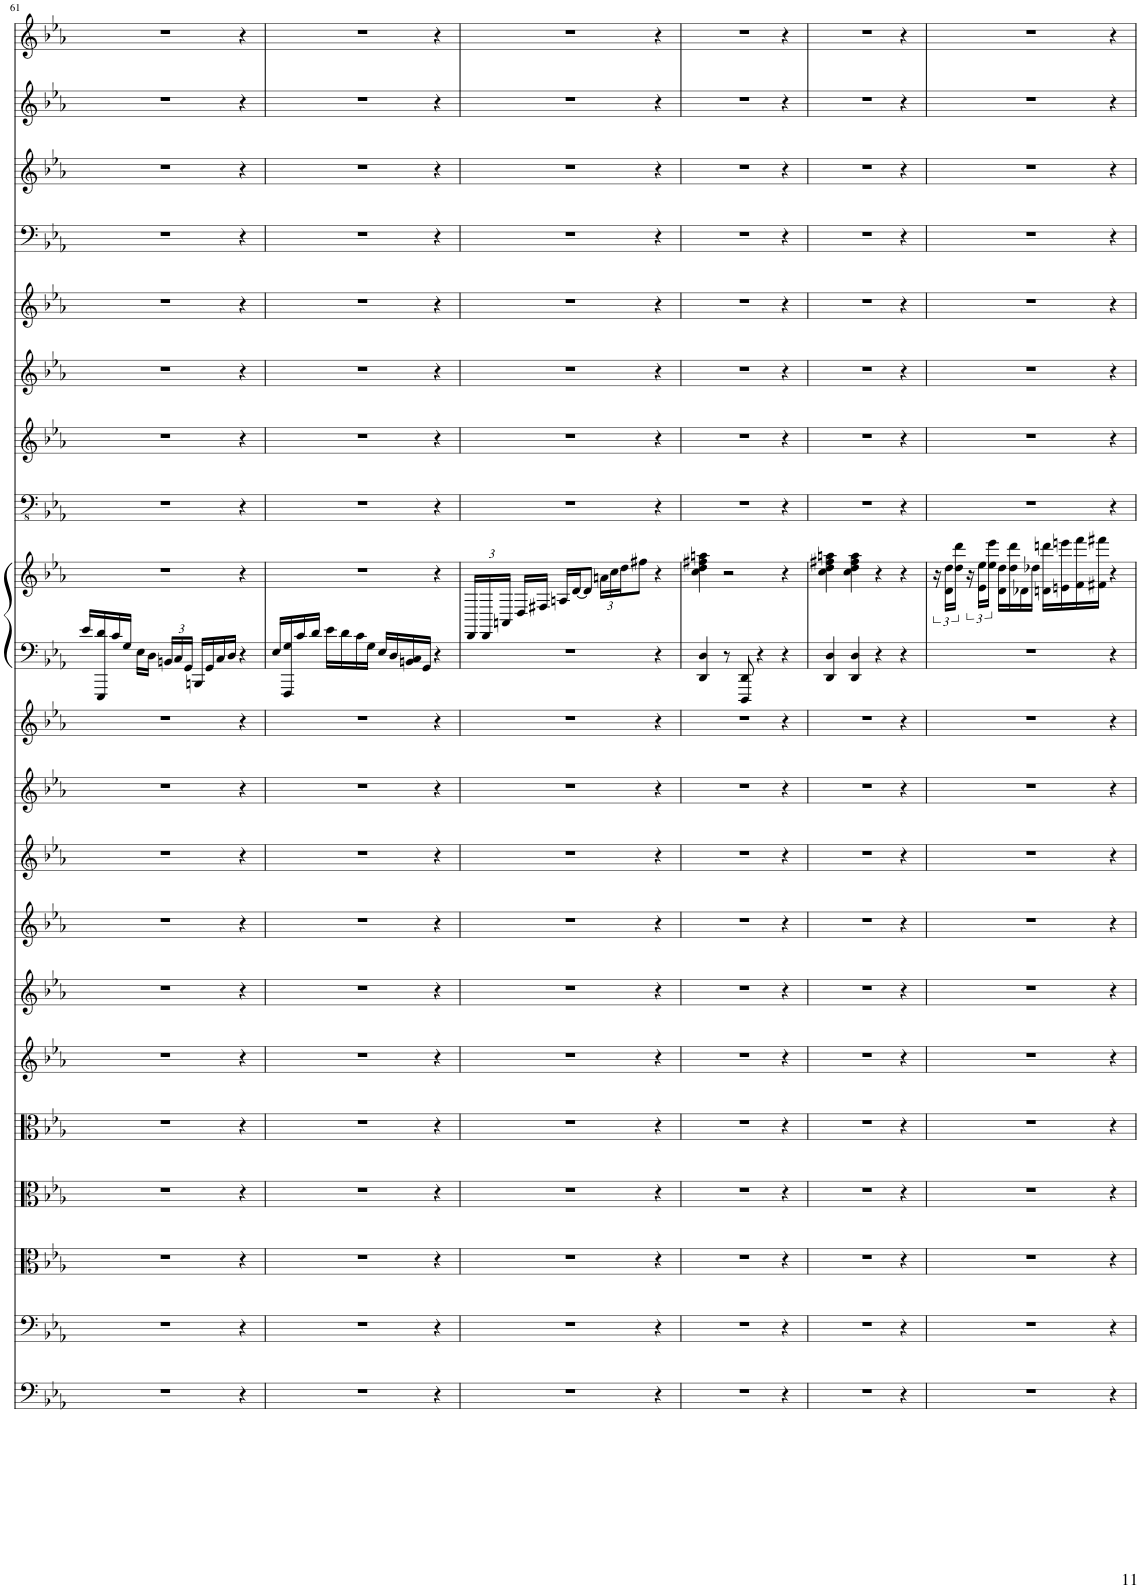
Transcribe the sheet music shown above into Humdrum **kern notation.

**kern	**kern	**kern	**kern	**kern	**kern	**kern	**kern	**kern	**kern	**kern	**kern	**kern	**kern	**kern	**kern	**kern	**kern	**kern	**kern	**kern
*part20	*part19	*part18	*part17	*part16	*part15	*part14	*part13	*part12	*part11	*part10	*part9	*part9	*part8	*part7	*part6	*part5	*part4	*part3	*part2	*part1
*staff21	*staff20	*staff19	*staff18	*staff17	*staff16	*staff15	*staff14	*staff13	*staff12	*staff11	*staff10	*staff9	*staff8	*staff7	*staff6	*staff5	*staff4	*staff3	*staff2	*staff1
*I"Cello (6) 裝飾	*I"Cello (6)	*I"Viola (6) 裝飾	*I"Viola (6) 連音	*I"Viola (6)	*I"Violin II (6) 裝飾	*I"Violin II (6) 連音	*I"Violin II (6)	*I"Violin I (8) 裝飾	*I"Violin I (8) 連音	*I"Violin I (8)	*I"Piano	*	*I"Timpani+	*I"Horn II	*I"Horn I 連音	*I"Horn I	*I"Bassoon 連音	*I"Oboe 連音	*I"Flute 連音	*I"Flute
!!LO:PB:g=z
*clefF4	*clefF4	*clefC3	*clefC3	*clefC3	*clefG2	*clefG2	*clefG2	*clefG2	*clefG2	*clefG2	*clefF4	*clefG2	*clefFv4	*clefG2	*clefG2	*clefG2	*clefF4	*clefG2	*clefG2	*clefG2
*k[b-e-a-]	*k[b-e-a-]	*k[b-e-a-]	*k[b-e-a-]	*k[b-e-a-]	*k[b-e-a-]	*k[b-e-a-]	*k[b-e-a-]	*k[b-e-a-]	*k[b-e-a-]	*k[b-e-a-]	*k[b-e-a-]	*k[b-e-a-]	*k[b-e-a-]	*k[b-e-a-]	*k[b-e-a-]	*k[b-e-a-]	*k[b-e-a-]	*k[b-e-a-]	*k[b-e-a-]	*k[b-e-a-]
*c:	*c:	*c:	*c:	*c:	*c:	*c:	*c:	*c:	*c:	*c:	*c:	*c:	*c:	*c:	*c:	*c:	*c:	*c:	*c:	*c:
*	*	*	*M3/4	*	*	*	*M3/4	*	*	*M3/4	*	*	*	*	*	*	*	*	*	*
=61	=61	=61	=61	=61	=61	=61	=61	=61	=61	=61	=61	=61	=61	=61	=61	=61	=61	=61	=61	=61
1r	1r	1r	2.r	1r	1r	1r	2.r	1r	1r	2.r	16e-/LL	1r	1r	1r	1r	1r	1r	1r	1r	1r
.	.	.	.	.	.	.	.	.	.	.	16EEE-/ 16d/	.	.	.	.	.	.	.	.	.
.	.	.	.	.	.	.	.	.	.	.	16c/	.	.	.	.	.	.	.	.	.
.	.	.	.	.	.	.	.	.	.	.	16G/JJ	.	.	.	.	.	.	.	.	.
.	.	.	.	.	.	.	.	.	.	.	16E-\LL	.	.	.	.	.	.	.	.	.
.	.	.	.	.	.	.	.	.	.	.	16D\JJ	.	.	.	.	.	.	.	.	.
*	*	*	*	*	*	*	*	*	*	*	*Xbrackettup	*	*	*	*	*	*	*	*	*
.	.	.	.	.	.	.	.	.	.	.	24BBn/LL	.	.	.	.	.	.	.	.	.
.	.	.	.	.	.	.	.	.	.	.	24C/	.	.	.	.	.	.	.	.	.
.	.	.	.	.	.	.	.	.	.	.	24GG/JJ	.	.	.	.	.	.	.	.	.
.	.	.	.	.	.	.	.	.	.	.	16BBBn/LL	.	.	.	.	.	.	.	.	.
.	.	.	.	.	.	.	.	.	.	.	16GG/	.	.	.	.	.	.	.	.	.
.	.	.	.	.	.	.	.	.	.	.	16C/	.	.	.	.	.	.	.	.	.
.	.	.	.	.	.	.	.	.	.	.	16D/JJ	.	.	.	.	.	.	.	.	.
.	.	.	4r	.	.	.	4r	.	.	4r	4r	.	.	.	.	.	.	.	.	.
4r	4r	4r	4ryy	4r	4r	4r	4ryy	4r	4r	4ryy	4ryy	4r	4r	4r	4r	4r	4r	4r	4r	4r
=62	=62	=62	=62	=62	=62	=62	=62	=62	=62	=62	=62	=62	=62	=62	=62	=62	=62	=62	=62	=62
1r	1r	1r	2.r	1r	1r	1r	2.r	1r	1r	2.r	16E-/LL	1r	1r	1r	1r	1r	1r	1r	1r	1r
.	.	.	.	.	.	.	.	.	.	.	16FFF/ 16G/	.	.	.	.	.	.	.	.	.
.	.	.	.	.	.	.	.	.	.	.	16c/	.	.	.	.	.	.	.	.	.
.	.	.	.	.	.	.	.	.	.	.	16d/JJ	.	.	.	.	.	.	.	.	.
.	.	.	.	.	.	.	.	.	.	.	16e-\LL	.	.	.	.	.	.	.	.	.
.	.	.	.	.	.	.	.	.	.	.	16d\	.	.	.	.	.	.	.	.	.
.	.	.	.	.	.	.	.	.	.	.	16c\	.	.	.	.	.	.	.	.	.
.	.	.	.	.	.	.	.	.	.	.	16G\JJ	.	.	.	.	.	.	.	.	.
.	.	.	.	.	.	.	.	.	.	.	16E-/LL	.	.	.	.	.	.	.	.	.
.	.	.	.	.	.	.	.	.	.	.	16D/	.	.	.	.	.	.	.	.	.
.	.	.	.	.	.	.	.	.	.	.	16BBn/ 16C/	.	.	.	.	.	.	.	.	.
.	.	.	.	.	.	.	.	.	.	.	16GG/JJ	.	.	.	.	.	.	.	.	.
.	.	.	4r	.	.	.	4r	.	.	4r	4r	.	.	.	.	.	.	.	.	.
4r	4r	4r	4ryy	4r	4r	4r	4ryy	4r	4r	4ryy	4ryy	4r	4r	4r	4r	4r	4r	4r	4r	4r
=63	=63	=63	=63	=63	=63	=63	=63	=63	=63	=63	=63	=63	=63	=63	=63	=63	=63	=63	=63	=63
*	*	*	*	*	*	*	*	*	*	*	*	*Xbrackettup	*	*	*	*	*	*	*	*
1r	1r	1r	2.r	1r	1r	1r	2.r	1r	1r	2.r	2.r	24DD/LL	1r	1r	1r	1r	1r	1r	1r	1r
.	.	.	.	.	.	.	.	.	.	.	.	24DD/	.	.	.	.	.	.	.	.
.	.	.	.	.	.	.	.	.	.	.	.	24AAn/JJ	.	.	.	.	.	.	.	.
.	.	.	.	.	.	.	.	.	.	.	.	16D/LL	.	.	.	.	.	.	.	.
.	.	.	.	.	.	.	.	.	.	.	.	16F#X/JJ	.	.	.	.	.	.	.	.
.	.	.	.	.	.	.	.	.	.	.	.	16An/LL	.	.	.	.	.	.	.	.
.	.	.	.	.	.	.	.	.	.	.	.	[16d/J	.	.	.	.	.	.	.	.
.	.	.	.	.	.	.	.	.	.	.	.	8d/J]	.	.	.	.	.	.	.	.
.	.	.	.	.	.	.	.	.	.	.	.	24an\LL	.	.	.	.	.	.	.	.
.	.	.	.	.	.	.	.	.	.	.	.	24cc\	.	.	.	.	.	.	.	.
.	.	.	.	.	.	.	.	.	.	.	.	24dd\J	.	.	.	.	.	.	.	.
.	.	.	.	.	.	.	.	.	.	.	.	8ff#X\J	.	.	.	.	.	.	.	.
.	.	.	4r	.	.	.	4r	.	.	4r	4r	4r	.	.	.	.	.	.	.	.
4r	4r	4r	4ryy	4r	4r	4r	4ryy	4r	4r	4ryy	4ryy	4ryy	4r	4r	4r	4r	4r	4r	4r	4r
=64	=64	=64	=64	=64	=64	=64	=64	=64	=64	=64	=64	=64	=64	=64	=64	=64	=64	=64	=64	=64
1r	1r	1r	2.r	1r	1r	1r	2.r	1r	1r	2.r	4DD/ 4D/	4cc\ 4dd\ 4ff#X\ 4aan\	1r	1r	1r	1r	1r	1r	1r	1r
.	.	.	.	.	.	.	.	.	.	.	8r	2r	.	.	.	.	.	.	.	.
.	.	.	.	.	.	.	.	.	.	.	8DDD/ 8DD/	.	.	.	.	.	.	.	.	.
.	.	.	.	.	.	.	.	.	.	.	4r	.	.	.	.	.	.	.	.	.
.	.	.	4r	.	.	.	4r	.	.	4r	4r	4r	.	.	.	.	.	.	.	.
4r	4r	4r	4ryy	4r	4r	4r	4ryy	4r	4r	4ryy	4ryy	4ryy	4r	4r	4r	4r	4r	4r	4r	4r
=65	=65	=65	=65	=65	=65	=65	=65	=65	=65	=65	=65	=65	=65	=65	=65	=65	=65	=65	=65	=65
1r	1r	1r	2.r	1r	1r	1r	2.r	1r	1r	2.r	4DD/ 4D/	4cc\ 4dd\ 4ff#X\ 4aan\	1r	1r	1r	1r	1r	1r	1r	1r
.	.	.	.	.	.	.	.	.	.	.	4DD/ 4D/	4cc\ 4dd\ 4ff#\ 4aa\	.	.	.	.	.	.	.	.
.	.	.	.	.	.	.	.	.	.	.	4r	4r	.	.	.	.	.	.	.	.
.	.	.	4r	.	.	.	4r	.	.	4r	4r	4r	.	.	.	.	.	.	.	.
4r	4r	4r	4ryy	4r	4r	4r	4ryy	4r	4r	4ryy	4ryy	4ryy	4r	4r	4r	4r	4r	4r	4r	4r
=66	=66	=66	=66	=66	=66	=66	=66	=66	=66	=66	=66	=66	=66	=66	=66	=66	=66	=66	=66	=66
*	*	*	*	*	*	*	*	*	*	*	*	*brackettup	*	*	*	*	*	*	*	*
1r	1r	1r	2.r	1r	1r	1r	2.r	1r	1r	2.r	2.r	24r	1r	1r	1r	1r	1r	1r	1r	1r
.	.	.	.	.	.	.	.	.	.	.	.	24d\ 24dd\LL	.	.	.	.	.	.	.	.
.	.	.	.	.	.	.	.	.	.	.	.	24dd\ 24ddd\JJ	.	.	.	.	.	.	.	.
.	.	.	.	.	.	.	.	.	.	.	.	24r	.	.	.	.	.	.	.	.
.	.	.	.	.	.	.	.	.	.	.	.	24e-\ 24ee-\LL	.	.	.	.	.	.	.	.
.	.	.	.	.	.	.	.	.	.	.	.	24ee-\ 24eee-\JJ	.	.	.	.	.	.	.	.
.	.	.	.	.	.	.	.	.	.	.	.	16d\ 16dd\LL	.	.	.	.	.	.	.	.
.	.	.	.	.	.	.	.	.	.	.	.	16dd\ 16ddd\	.	.	.	.	.	.	.	.
.	.	.	.	.	.	.	.	.	.	.	.	16d-X\	.	.	.	.	.	.	.	.
.	.	.	.	.	.	.	.	.	.	.	.	16dd-X\JJ	.	.	.	.	.	.	.	.
.	.	.	.	.	.	.	.	.	.	.	.	16dn\ 16dddn\LL	.	.	.	.	.	.	.	.
.	.	.	.	.	.	.	.	.	.	.	.	16en\ 16eeen\	.	.	.	.	.	.	.	.
.	.	.	.	.	.	.	.	.	.	.	.	16f\ 16fff\	.	.	.	.	.	.	.	.
.	.	.	.	.	.	.	.	.	.	.	.	16f#X\ 16fff#X\JJ	.	.	.	.	.	.	.	.
.	.	.	4r	.	.	.	4r	.	.	4r	4r	4r	.	.	.	.	.	.	.	.
4r	4r	4r	4ryy	4r	4r	4r	4ryy	4r	4r	4ryy	4ryy	4ryy	4r	4r	4r	4r	4r	4r	4r	4r
=	=	=	=	=	=	=	=	=	=	=	=	=	=	=	=	=	=	=	=	=
*-	*-	*-	*-	*-	*-	*-	*-	*-	*-	*-	*-	*-	*-	*-	*-	*-	*-	*-	*-	*-
